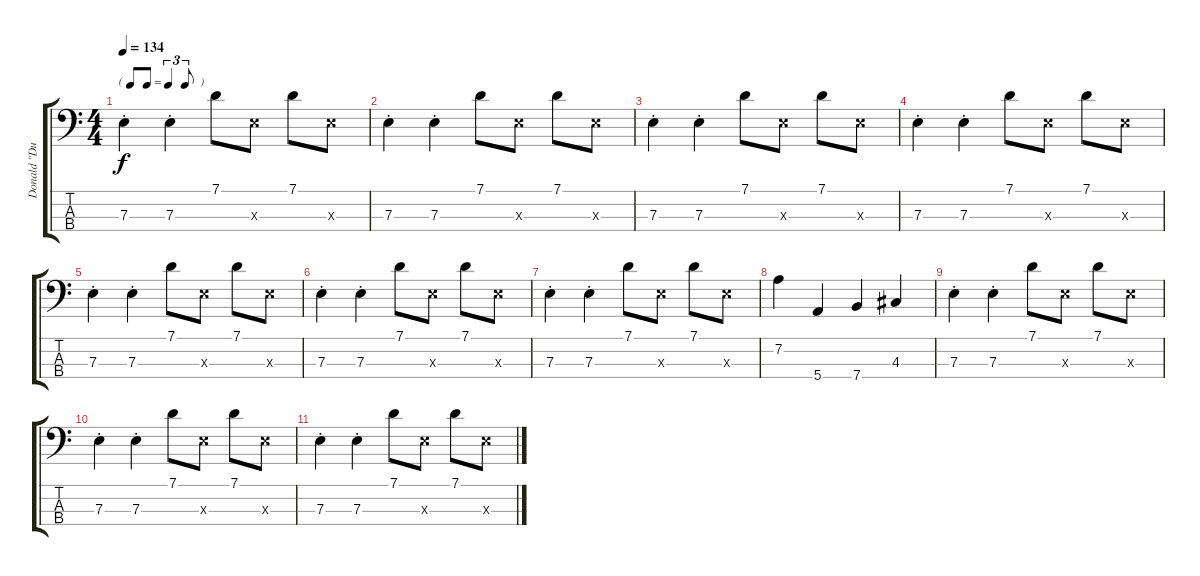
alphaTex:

\track ("Donald \"Duck\" Dunn - Bass" "Donald \"Du") {instrument electricbassfinger}
\staff {score tabs}
\tuning (G2 D2 A1 E1) {hide}
\ts (4 4)
\tf triplet8th
\tempo 134
\clef f4
\ks c
7.3{st}.4{dy f} 7.3{st}.4 7.1.8 7.3{x}.8 7.1.8 7.3{x}.8 |
7.3{st}.4 7.3{st}.4 7.1.8 7.3{x}.8 7.1.8 7.3{x}.8 |
7.3{st}.4 7.3{st}.4 7.1.8 7.3{x}.8 7.1.8 7.3{x}.8 |
7.3{st}.4 7.3{st}.4 7.1.8 7.3{x}.8 7.1.8 7.3{x}.8 |
7.3{st}.4 7.3{st}.4 7.1.8 7.3{x}.8 7.1.8 7.3{x}.8 |
7.3{st}.4 7.3{st}.4 7.1.8 7.3{x}.8 7.1.8 7.3{x}.8 |
7.3{st}.4 7.3{st}.4 7.1.8 7.3{x}.8 7.1.8 7.3{x}.8 |
7.2.4 5.4.4 7.4.4 4.3.4 |
7.3{st}.4 7.3{st}.4 7.1.8 7.3{x}.8 7.1.8 7.3{x}.8 |
7.3{st}.4 7.3{st}.4 7.1.8 7.3{x}.8 7.1.8 7.3{x}.8 |
7.3{st}.4 7.3{st}.4 7.1.8 7.3{x}.8 7.1.8 7.3{x}.8
